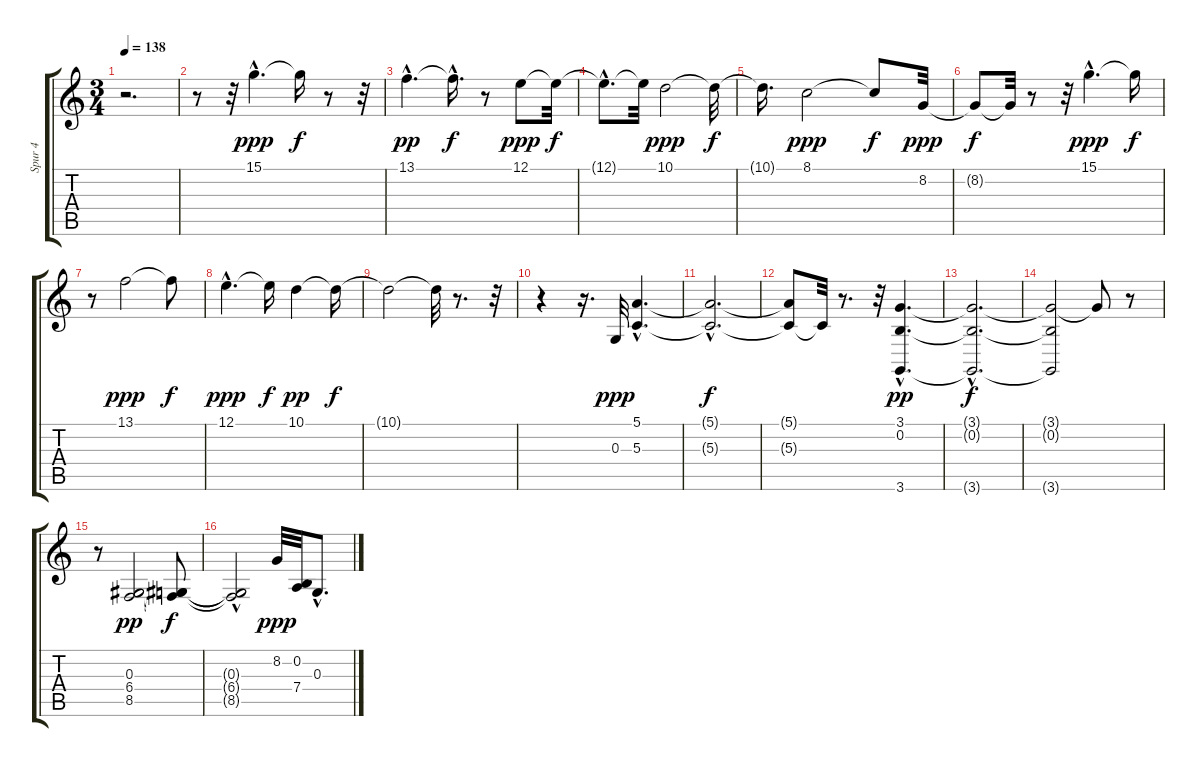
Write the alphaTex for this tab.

\track ("Spur 4" "Spur 4") {instrument stringensemble1}
\staff {score tabs}
\tuning (E4 B3 G3 D3 A2 E2) {hide}
\ts (3 4)
\tempo 138
\clef g2
\ks c
r.2{d dy ppp instrument stringensemble1} |
r.8 r.32 15.1{hac}.4{d} 15.1{t}.16{dy f} r.8 r.32 |
13.1{hac}.4{d dy pp} 13.1{hac t}.16{d dy f} r.8 12.1.8{dy ppp} 12.1{t}.32{dy f} |
12.1{hac t}.8{d} 12.1{t}.32 10.1.2{dy ppp} 10.1{t}.32{dy f} |
10.1{t}.16{d} 8.1.2{dy ppp} 8.1{t}.8{dy f} 8.2.32{dy ppp} |
8.2{t}.8{dy f} 8.2{t}.32 r.8 r.32 15.1{hac}.4{d dy ppp} 15.1{t}.16{dy f} |
r.8 13.1.2{dy ppp} 13.1{t}.8{dy f} |
12.1{hac}.4{d dy ppp} 12.1{t}.16{dy f} 10.1.4{dy pp} 10.1{t}.16{dy f} |
10.1{t}.2 10.1{t}.32 r.8{d} r.32 |
r.4 r.16{d} 0.3.32{dy ppp} (5.1{hac} 5.3{hac}).4{d} |
(5.1{hac t} 5.3{hac t}).2{d dy f} |
(5.1{t} 5.3{t}).8 5.3{t}.32 r.8{d} r.32 (3.1{hac} 0.2{hac} 3.6{hac}).4{d dy pp} |
(3.1{hac t} 0.2{hac t} 3.6{hac t}).2{d dy f} |
(3.1{t} 0.2{t} 3.6{t}).2 3.1{t}.8 r.8 |
r.8 (0.3 6.4 8.5).2{dy pp} (0.3{t} 6.4{t} 8.5{t}).8{dy f} |
(0.3{hac t} 6.4{t} 8.5{hac t}).2 8.2.32{dy ppp} (0.2 7.4).32 0.3{hac}.8{d}
